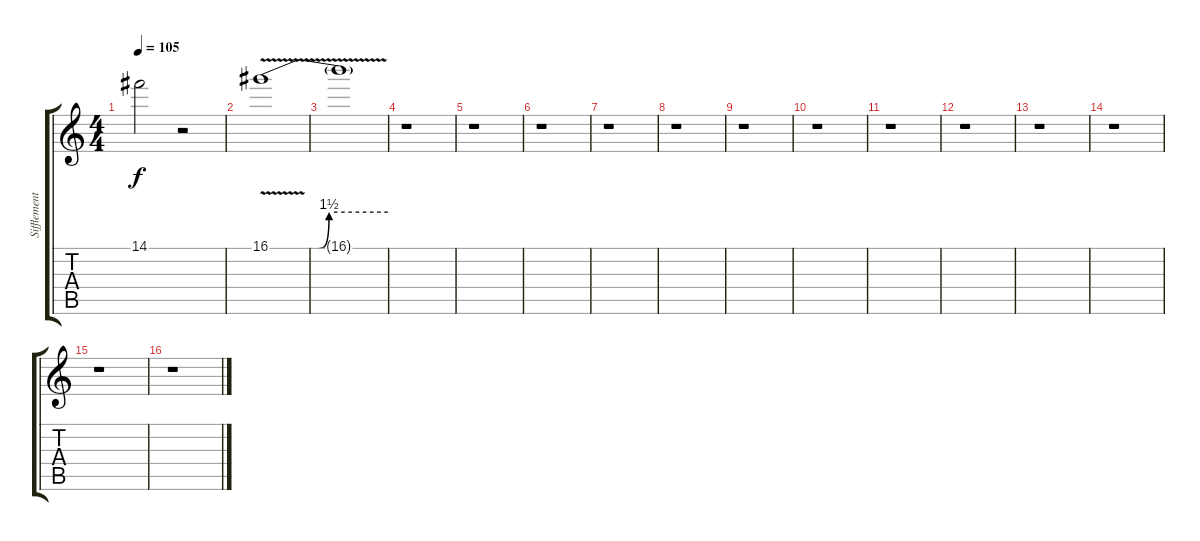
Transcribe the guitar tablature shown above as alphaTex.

\track ("Sifflements (?)" "Sifflement") {instrument whistle}
\staff {score tabs}
\tuning (E5 B4 G4 D4 A3 E3) {hide}
\ts (4 4)
\tempo 105
\clef g2
\ks c
14.1{t}.2{dy f} r.2 |
16.1{be (custom 0 0 25 0 30 6 60 6) v}.1 |
16.1{t}.1 |
r.1 |
r.1 |
r.1 |
r.1 |
r.1 |
r.1 |
r.1 |
r.1 |
r.1 |
r.1 |
r.1 |
r.1 |
r.1
